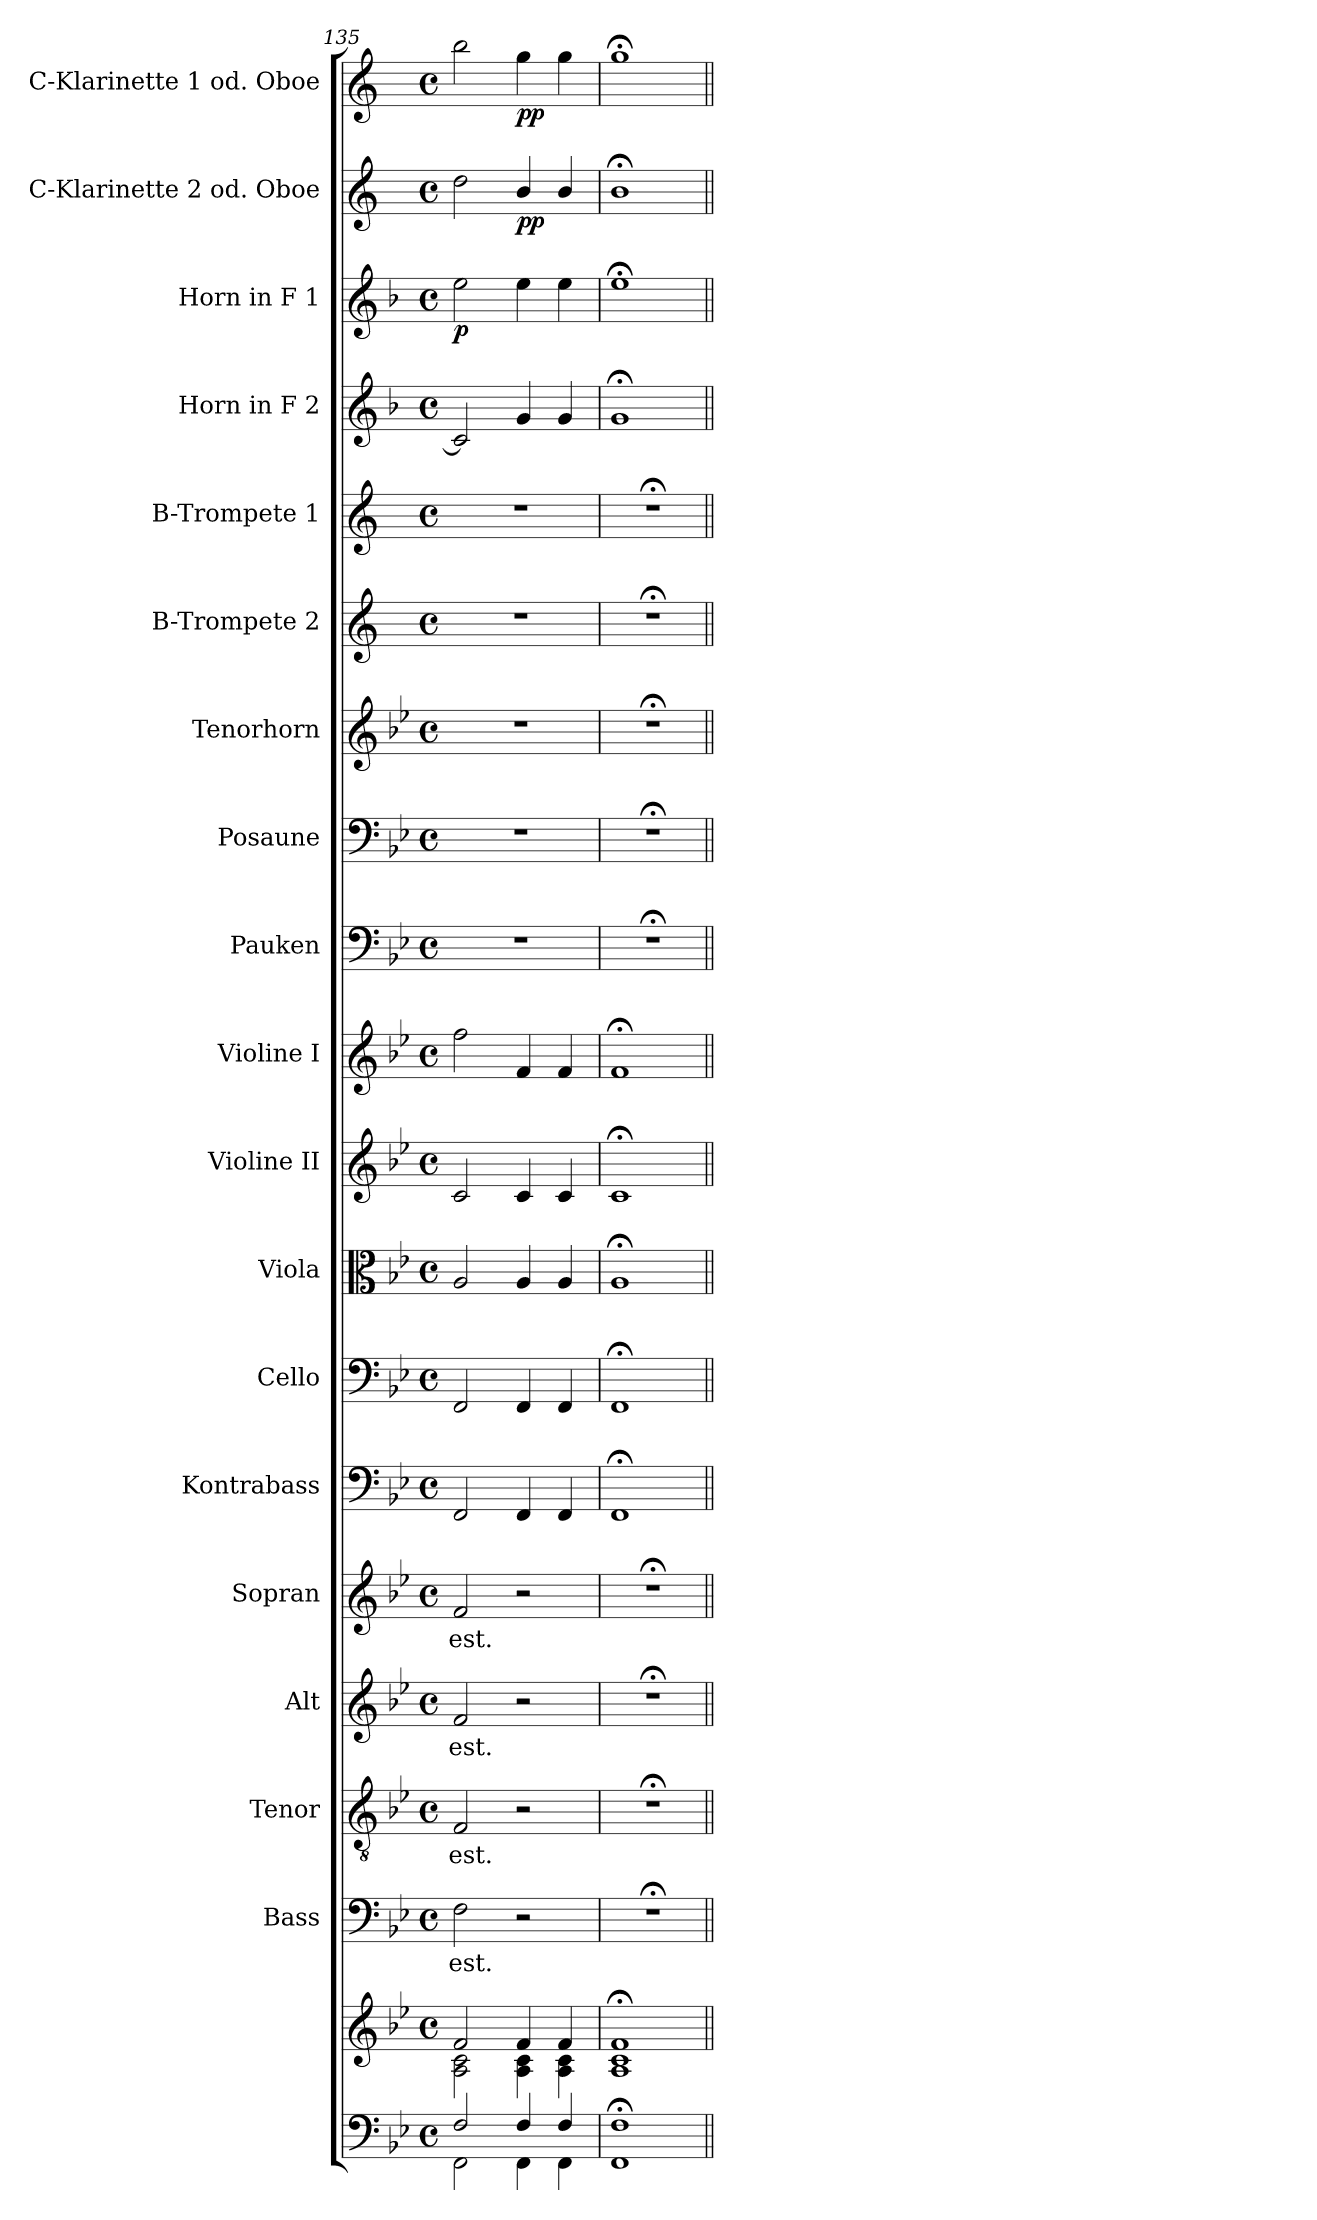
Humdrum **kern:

**kern	**kern	**kern	**text	**kern	**text	**kern	**text	**kern	**text	**kern	**kern	**kern	**kern	**kern	**kern	**kern	**kern	**kern	**kern	**kern	**kern	**dynam	**kern	**dynam	**kern	**dynam
*part19	*part19	*part18	*part18	*part17	*part17	*part16	*part16	*part15	*part15	*part14	*part13	*part12	*part11	*part10	*part9	*part8	*part7	*part6	*part5	*part4	*part3	*part3	*part2	*part2	*part1	*part1
*staff20	*staff19	*staff18	*staff18	*staff17	*staff17	*staff16	*staff16	*staff15	*staff15	*staff14	*staff13	*staff12	*staff11	*staff10	*staff9	*staff8	*staff7	*staff6	*staff5	*staff4	*staff3	*staff3	*staff2	*staff2	*staff1	*staff1
*	*	*I"Bass	*	*I"Tenor	*	*I"Alt	*	*I"Sopran	*	*I"Kontrabass	*I"Cello	*I"Viola	*I"Violine II	*I"Violine I	*I"Pauken	*I"Posaune	*I"Tenorhorn	*I"B-Trompete 2	*I"B-Trompete 1	*I"Horn in F 2	*I"Horn in F 1	*	*I"C-Klarinette 2 od. Oboe	*	*I"C-Klarinette 1 od. Oboe	*
*	*	*I'B.	*	*I'T.	*	*I'A.	*	*I'S.	*	*I'Kb.	*	*I'Vla.	*I'Vl. II	*I'Vl. I	*I'Pk.	*I'Pos.	*I'T. Hrn.	*I'B Trp. 2	*I'B Trp. 1	*	*	*	*I'C Kl. 2	*	*I'C Kl. 1	*
!!LO:PB:g=z
*clefF4	*clefG2	*clefF4	*	*clefGv2	*	*clefG2	*	*clefG2	*	*clefF4	*clefF4	*clefC3	*clefG2	*clefG2	*clefF4	*clefF4	*clefG2	*clefG2	*clefG2	*clefG2	*clefG2	*	*clefG2	*	*clefG2	*
*	*	*	*	*	*	*	*	*	*	*ITrd7c12	*	*	*	*	*	*	*ITrd8c14	*ITrd1c2	*ITrd1c2	*ITrd4c7	*ITrd4c7	*	*ITrd1c2	*	*ITrd1c2	*
*k[b-e-]	*k[b-e-]	*k[b-e-]	*	*k[b-e-]	*	*k[b-e-]	*	*k[b-e-]	*	*k[b-e-]	*k[b-e-]	*k[b-e-]	*k[b-e-]	*k[b-e-]	*k[b-e-]	*k[b-e-]	*k[b-e-]	*k[b-e-]	*k[b-e-]	*k[b-e-]	*k[b-e-]	*	*k[b-e-]	*	*k[b-e-]	*
*B-:	*B-:	*B-:	*	*B-:	*	*B-:	*	*B-:	*	*B-:	*B-:	*B-:	*B-:	*B-:	*B-:	*B-:	*B-:	*B-:	*B-:	*B-:	*B-:	*	*B-:	*	*B-:	*
*M4/4	*M4/4	*M4/4	*	*M4/4	*	*M4/4	*	*M4/4	*	*M4/4	*M4/4	*M4/4	*M4/4	*M4/4	*M4/4	*M4/4	*M4/4	*M4/4	*M4/4	*M4/4	*M4/4	*	*M4/4	*	*M4/4	*
*met(c)	*met(c)	*met(c)	*	*met(c)	*	*met(c)	*	*met(c)	*	*met(c)	*met(c)	*met(c)	*met(c)	*met(c)	*met(c)	*met(c)	*met(c)	*met(c)	*met(c)	*met(c)	*met(c)	*	*met(c)	*	*met(c)	*
=135	=135	=135	=135	=135	=135	=135	=135	=135	=135	=135	=135	=135	=135	=135	=135	=135	=135	=135	=135	=135	=135	=135	=135	=135	=135	=135
*^	*^	*	*	*	*	*	*	*	*	*	*	*	*	*	*	*	*	*	*	*	*	*	*	*	*	*
!	!	!	!	!	!LO:LY:b	!	!LO:LY:b	!	!LO:LY:b	!	!LO:LY:b	!	!	!	!	!	!	!	!	!	!	!	!	!LO:DY:b	!	!	!	!
2F/	2FF\	2f/	2A\ 2c\	2F\	est.	2F/	est.	2f/	est.	2f/	est.	2FFF/	2FF/	2A/	2c/	2ff\	1r	1r	1r	1r	1r	2F/]	2a\	p	2cc\	.	2aa\	.
!	!	!	!	!	!	!	!	!	!	!	!	!	!	!	!	!	!	!	!	!	!	!	!	!	!	!LO:DY:b	!	!LO:DY:b
4F/	4FF\	4f/	4A\ 4c\	2r	.	2r	.	2r	.	2r	.	4FFF/	4FF/	4A/	4c/	4f/	.	.	.	.	.	4c/	4a\	.	4a/	pp	4ff\	pp
4F/	4FF\	4f/	4A\ 4c\	.	.	.	.	.	.	.	.	4FFF/	4FF/	4A/	4c/	4f/	.	.	.	.	.	4c/	4a\	.	4a/	.	4ff\	.
=136	=136	=136	=136	=136	=136	=136	=136	=136	=136	=136	=136	=136	=136	=136	=136	=136	=136	=136	=136	=136	=136	=136	=136	=136	=136	=136	=136	=136
1F;	1FF	1f;<	1A 1c	1r;<	.	1r;<	.	1r;<	.	1r;<	.	1FFF;<	1FF;<	1A;<	1c;<	1f;<	1r;<	1r;<	1r;<	1r;<	1r;<	1c;<	1a;<	.	1a;<	.	1ff;<	.
*v	*v	*	*	*	*	*	*	*	*	*	*	*	*	*	*	*	*	*	*	*	*	*	*	*	*	*	*	*
*	*v	*v	*	*	*	*	*	*	*	*	*	*	*	*	*	*	*	*	*	*	*	*	*	*	*	*	*
=||	=||	=||	=||	=||	=||	=||	=||	=||	=||	=||	=||	=||	=||	=||	=||	=||	=||	=||	=||	=||	=||	=||	=||	=||	=||	=||
*-	*-	*-	*-	*-	*-	*-	*-	*-	*-	*-	*-	*-	*-	*-	*-	*-	*-	*-	*-	*-	*-	*-	*-	*-	*-	*-
